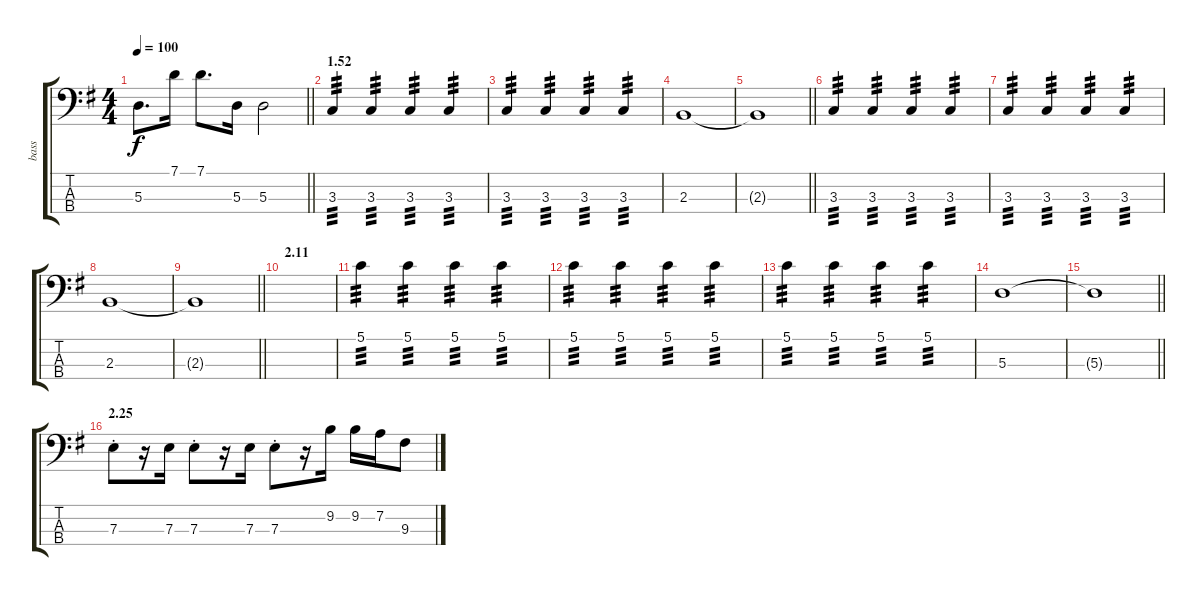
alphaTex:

\track ("bass" "bass") {instrument electricbassfinger}
\staff {score tabs}
\tuning (G2 D2 A1 E1) {hide}
\ts (4 4)
\tempo 100
\clef f4
\barLineRight lightlight
\ks g
5.3.8{d dy f} 7.1.16 7.1.8{d} 5.3.16 5.3.2 |
\section ("" "1.52")
3.3.4{tp 3} 3.3.4{tp 3} 3.3.4{tp 3} 3.3.4{tp 3} |
3.3.4{tp 3} 3.3.4{tp 3} 3.3.4{tp 3} 3.3.4{tp 3} |
2.3.1 |
\barLineRight lightlight
2.3{t}.1 |
3.3.4{tp 3} 3.3.4{tp 3} 3.3.4{tp 3} 3.3.4{tp 3} |
3.3.4{tp 3} 3.3.4{tp 3} 3.3.4{tp 3} 3.3.4{tp 3} |
2.3.1 |
\barLineRight lightlight
2.3{t}.1 |
\section ("" "2.11")
|
5.1.4{tp 3} 5.1.4{tp 3} 5.1.4{tp 3} 5.1.4{tp 3} |
5.1.4{tp 3} 5.1.4{tp 3} 5.1.4{tp 3} 5.1.4{tp 3} |
5.1.4{tp 3} 5.1.4{tp 3} 5.1.4{tp 3} 5.1.4{tp 3} |
5.3.1 |
\barLineRight lightlight
5.3{t}.1 |
\section ("" "2.25")
7.3{st}.8 r.16 7.3.16 7.3{st}.8 r.16 7.3.16 7.3{st}.8 r.16 9.2.16 9.2.16 7.2.16 9.3.8
